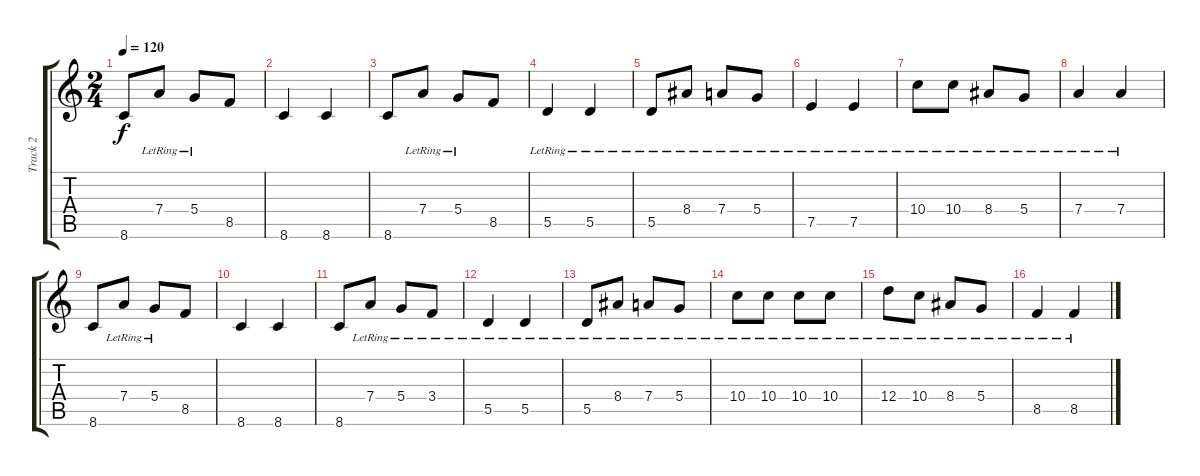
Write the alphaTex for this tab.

\track ("Track 2" "Track 2") {instrument overdrivenguitar}
\staff {score tabs}
\tuning (E4 B3 G3 D3 A2 E2) {hide}
\ts (2 4)
\tempo 120
\clef g2
\ks c
8.6.8{dy f} 7.4{lr}.8 5.4{lr}.8 8.5.8 |
8.6.4 8.6.4 |
8.6.8 7.4{lr}.8 5.4{lr}.8 8.5.8 |
5.5{lr}.4 5.5{lr}.4 |
5.5{lr}.8 8.4{lr}.8 7.4{lr}.8 5.4{lr}.8 |
7.5{lr}.4 7.5{lr}.4 |
10.4{lr}.8 10.4{lr}.8 8.4{lr}.8 5.4{lr}.8 |
7.4{lr}.4 7.4{lr}.4 |
8.6.8 7.4{lr}.8 5.4{lr}.8 8.5.8 |
8.6.4 8.6.4 |
8.6.8 7.4{lr}.8 5.4{lr}.8 3.4{lr}.8 |
5.5{lr}.4 5.5{lr}.4 |
5.5{lr}.8 8.4{lr}.8 7.4{lr}.8 5.4{lr}.8 |
10.4{lr}.8 10.4{lr}.8 10.4{lr}.8 10.4{lr}.8 |
12.4{lr}.8 10.4{lr}.8 8.4{lr}.8 5.4{lr}.8 |
8.5{lr}.4 8.5{lr}.4
